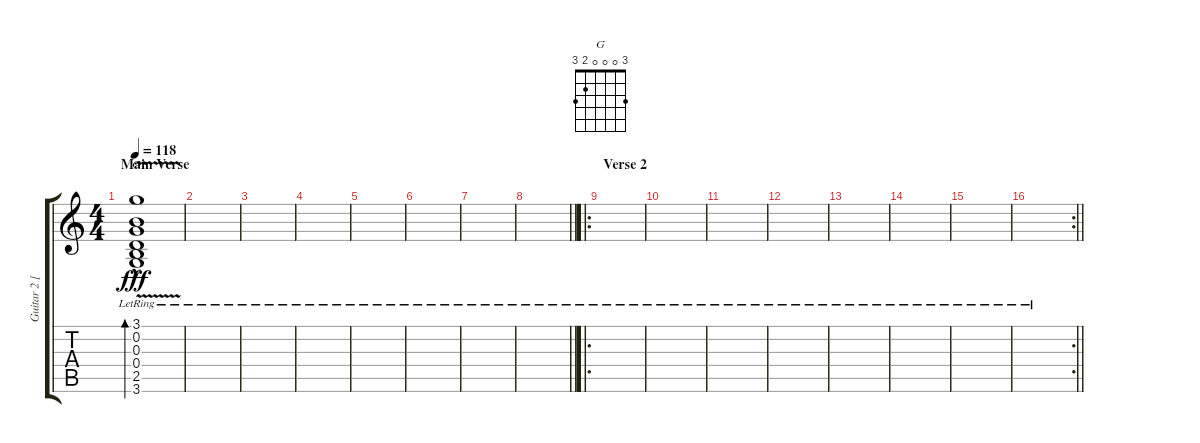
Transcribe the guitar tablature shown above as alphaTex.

\track ("Guitar 2 [Lead]" "Guitar 2 [") {instrument overdrivenguitar}
\staff {score tabs}
\tuning (E4 B3 G3 D3 A2 E2) {hide}
\chord ("G" 3 0 0 0 2 3)
\ts (4 4)
\section ("" "Main Verse")
\tempo 118
\clef g2
\ks c
(3.1{hac lr} 0.2{hac lr} 0.3{hac lr} 0.4{hac lr} 2.5{v hac lr} 3.6{hac lr}).1{bd 30 ch "G" dy fff instrument acousticguitarsteel} |
|
|
|
|
|
|
\barLineRight lightlight
|
\ro
\section ("" "Verse 2")
|
|
|
|
|
|
|
\rc 2
\barLineRight lightlight
